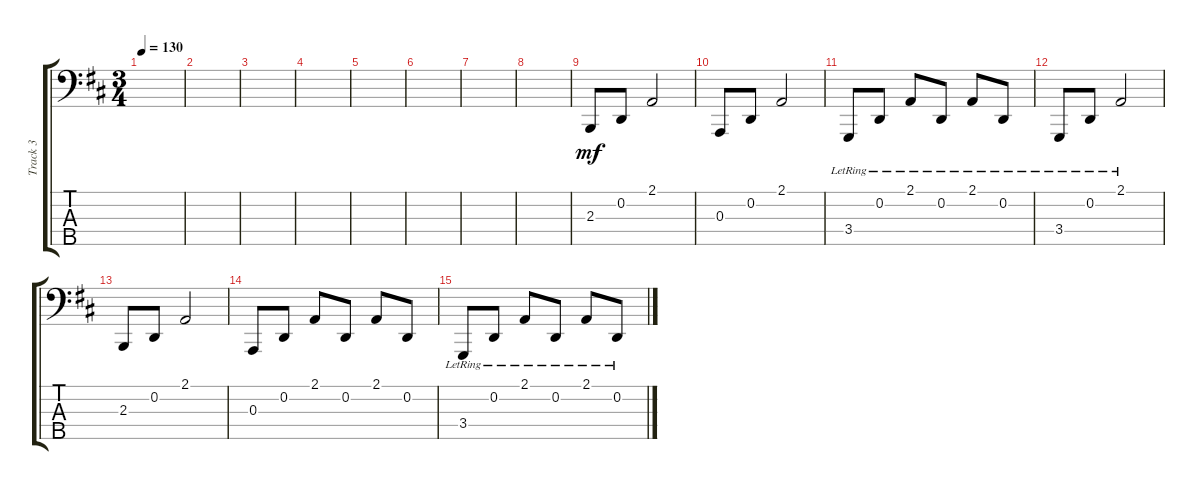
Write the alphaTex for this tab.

\track ("Track 3" "Track 3") {instrument acousticgrandpiano}
\staff {score tabs}
\tuning (G2 D2 A1 E1 B0) {hide}
\ts (3 4)
\tempo 130
\clef f4
\ks d
|
|
|
|
|
|
|
|
2.3.8{dy mf} 0.2.8 2.1.2 |
0.3.8 0.2.8 2.1.2 |
3.4{lr}.8 0.2{lr}.8 2.1{lr}.8 0.2{lr}.8 2.1{lr}.8 0.2{lr}.8 |
3.4{lr}.8 0.2{lr}.8 2.1{lr}.2 |
2.3.8 0.2.8 2.1.2 |
0.3.8 0.2.8 2.1.8 0.2.8 2.1.8 0.2.8 |
3.4{lr}.8 0.2{lr}.8 2.1{lr}.8 0.2{lr}.8 2.1{lr}.8 0.2{lr}.8
